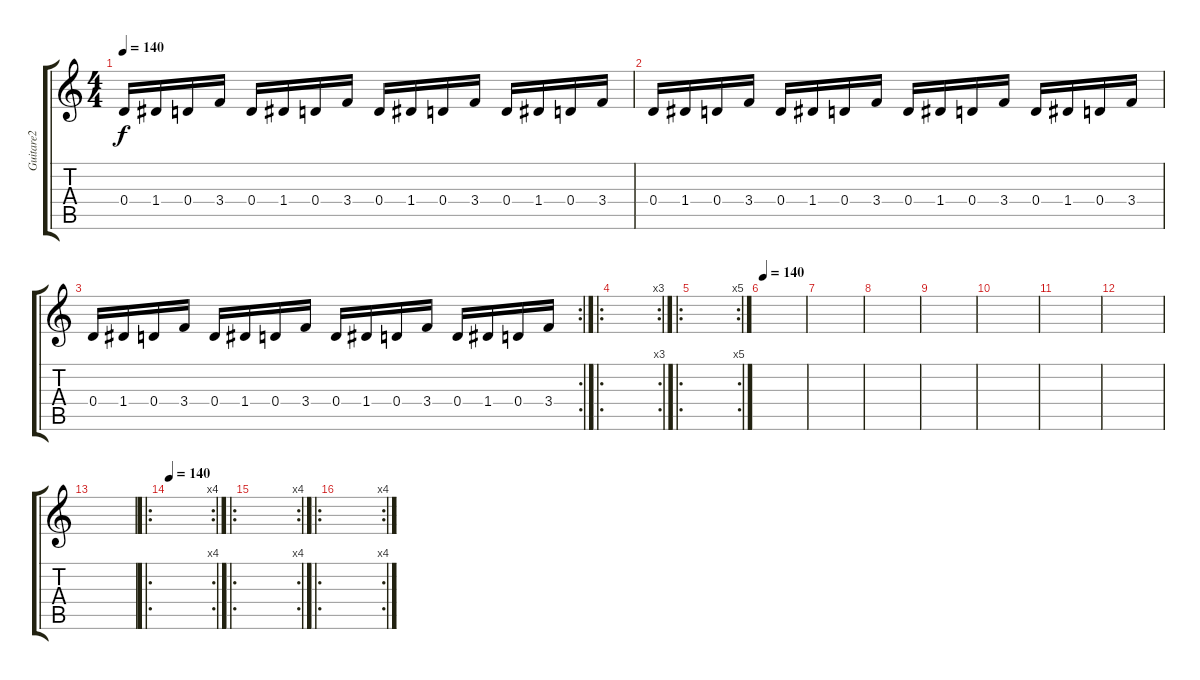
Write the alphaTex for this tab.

\track ("Guitare2" "Guitare2") {instrument distortionguitar}
\staff {score tabs}
\tuning (E4 B3 G3 D3 A2 E2) {hide}
\ts (4 4)
\tempo 140
\clef g2
\ks c
0.4.16{dy f} 1.4.16 0.4.16 3.4.16 0.4.16 1.4.16 0.4.16 3.4.16 0.4.16 1.4.16 0.4.16 3.4.16 0.4.16 1.4.16 0.4.16 3.4.16 |
0.4.16 1.4.16 0.4.16 3.4.16 0.4.16 1.4.16 0.4.16 3.4.16 0.4.16 1.4.16 0.4.16 3.4.16 0.4.16 1.4.16 0.4.16 3.4.16 |
\rc 2
0.4.16 1.4.16 0.4.16 3.4.16 0.4.16 1.4.16 0.4.16 3.4.16 0.4.16 1.4.16 0.4.16 3.4.16 0.4.16 1.4.16 0.4.16 3.4.16 |
\ro
\rc 3
|
\ro
\rc 5
|
\tempo 140
|
|
|
|
|
|
|
|
\ro
\rc 4
\tempo 140
|
\ro
\rc 4
|
\ro
\rc 4
